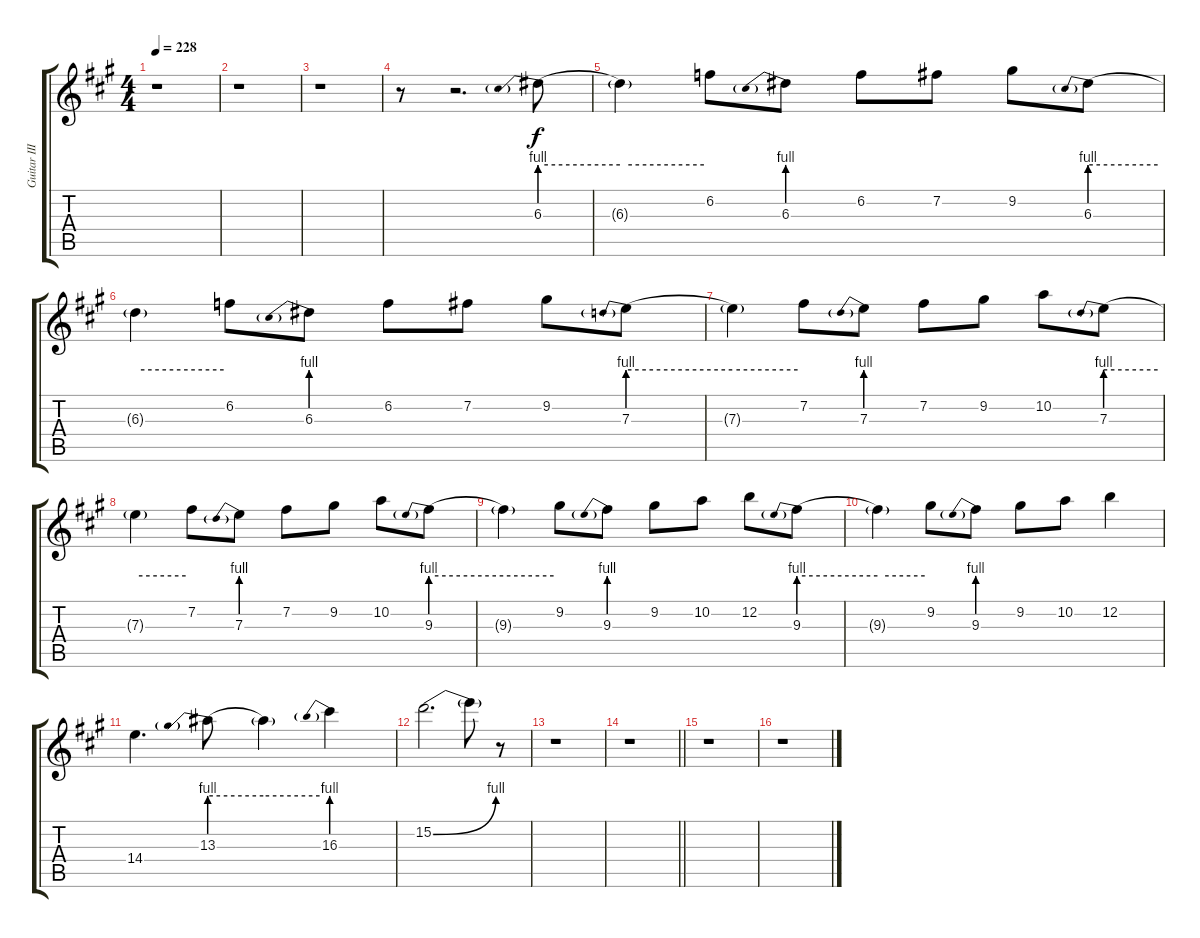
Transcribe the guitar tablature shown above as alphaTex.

\track ("Guitar III" "Guitar III") {instrument distortionguitar}
\staff {score tabs}
\tuning (E4 B3 G3 D3 A2 E2) {hide}
\ts (4 4)
\tempo 228
\clef g2
\ks a
r.1{dy f} |
r.1 |
r.1 |
r.8 r.2{d} 6.3{be (prebend 0 4 60 4)}.8 |
6.3{be (hold 0 4 60 4) t}.4 6.2.8 6.3{be (prebend 0 4 60 4)}.8 6.2.8 7.2.8 9.2.8 6.3{be (prebend 0 4 60 4)}.8 |
6.3{be (hold 0 4 60 4) t}.4 6.2.8 6.3{be (prebend 0 4 60 4)}.8 6.2.8 7.2.8 9.2.8 7.3{be (prebend 0 4 60 4)}.8 |
7.3{be (hold 0 4 60 4) t}.4 7.2.8 7.3{be (prebend 0 4 60 4)}.8 7.2.8 9.2.8 10.2.8 7.3{be (prebend 0 4 60 4)}.8 |
7.3{be (hold 0 4 60 4) t}.4 7.2.8 7.3{be (prebend 0 4 60 4)}.8 7.2.8 9.2.8 10.2.8 9.3{be (prebend 0 4 60 4)}.8 |
9.3{be (hold 0 4 60 4) t}.4 9.2.8 9.3{be (prebend 0 4 60 4)}.8 9.2.8 10.2.8 12.2.8 9.3{be (prebend 0 4 60 4)}.8 |
9.3{be (hold 0 4 60 4) t}.4 9.2.8 9.3{be (prebend 0 4 60 4)}.8 9.2.8 10.2.8 12.2.4 |
14.4.4{d} 13.3{be (prebend 0 4 60 4)}.8 13.3{be (hold 0 4 60 4) t}.4 16.3{be (prebend 0 4 60 4)}.4 |
15.2{be (bend 0 0 60 4)}.2{d} 15.2{t}.8 r.8 |
r.1 |
\barLineRight lightlight
r.1 |
r.1 |
r.1
